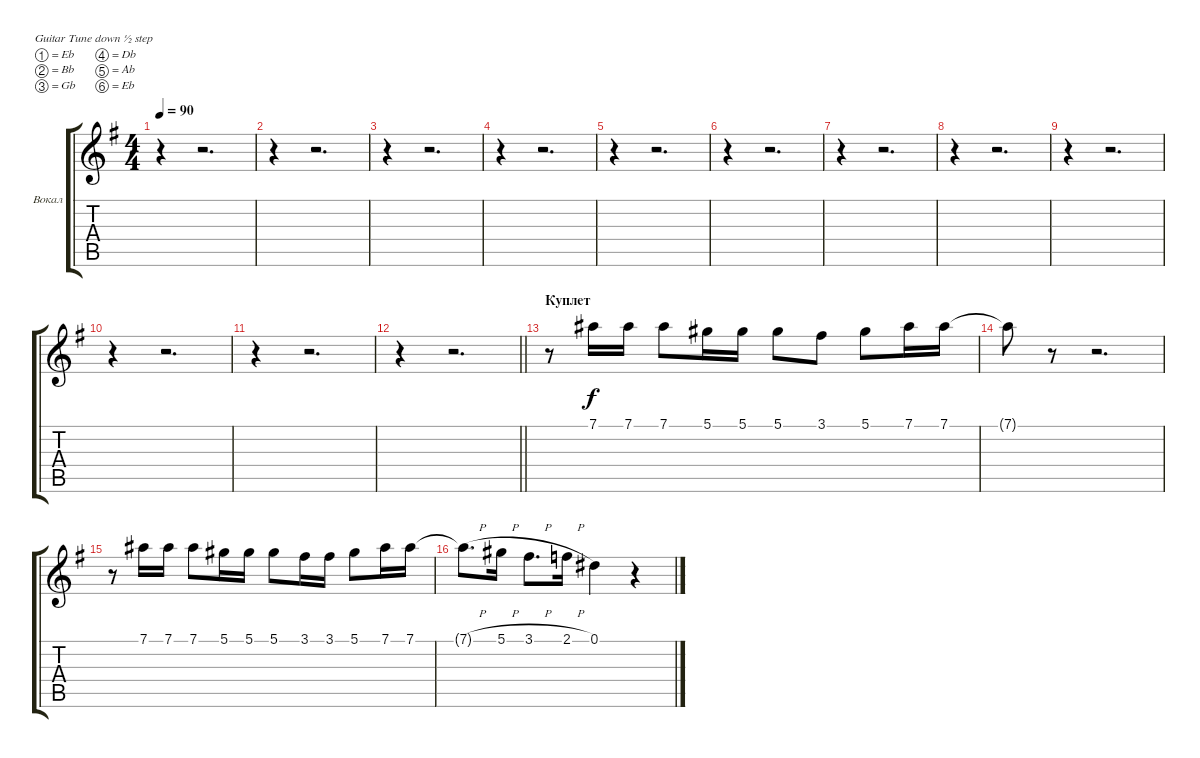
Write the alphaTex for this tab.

\bracketExtendMode groupsimilarinstruments
\firstSystemTrackNameOrientation horizontal
\otherSystemsTrackNameOrientation horizontal
\track ("Валерий Кипелов" "Вокал") {instrument trumpet}
\staff {score tabs}
\tuning (Eb4 Bb3 Gb3 Db3 Ab2 Eb2)
\displaytranspose 12
\ts (4 4)
\tempo 90
\clef g2
\ks eminor
r.4{dy f} r.2{d} |
r.4 r.2{d} |
r.4 r.2{d} |
r.4 r.2{d} |
r.4 r.2{d} |
r.4 r.2{d} |
r.4 r.2{d} |
r.4 r.2{d} |
r.4 r.2{d} |
r.4 r.2{d} |
r.4 r.2{d} |
\barLineRight lightlight
r.4 r.2{d} |
\section ("" "Куплет")
r.8 7.1.16 7.1.16 7.1.8 5.1.16 5.1.16 5.1.8 3.1.8 5.1.8 7.1.16 7.1.16 |
7.1{t}.8 r.8 r.2{d} |
r.8 7.1.16 7.1.16 7.1.8 5.1.16 5.1.16 5.1.8 3.1.16 3.1.16 5.1.8 7.1.16 7.1.16 |
7.1{h t}.8{d} 5.1{h}.16 3.1{h}.8{d} 2.1{h}.16 0.1.4 r.4
